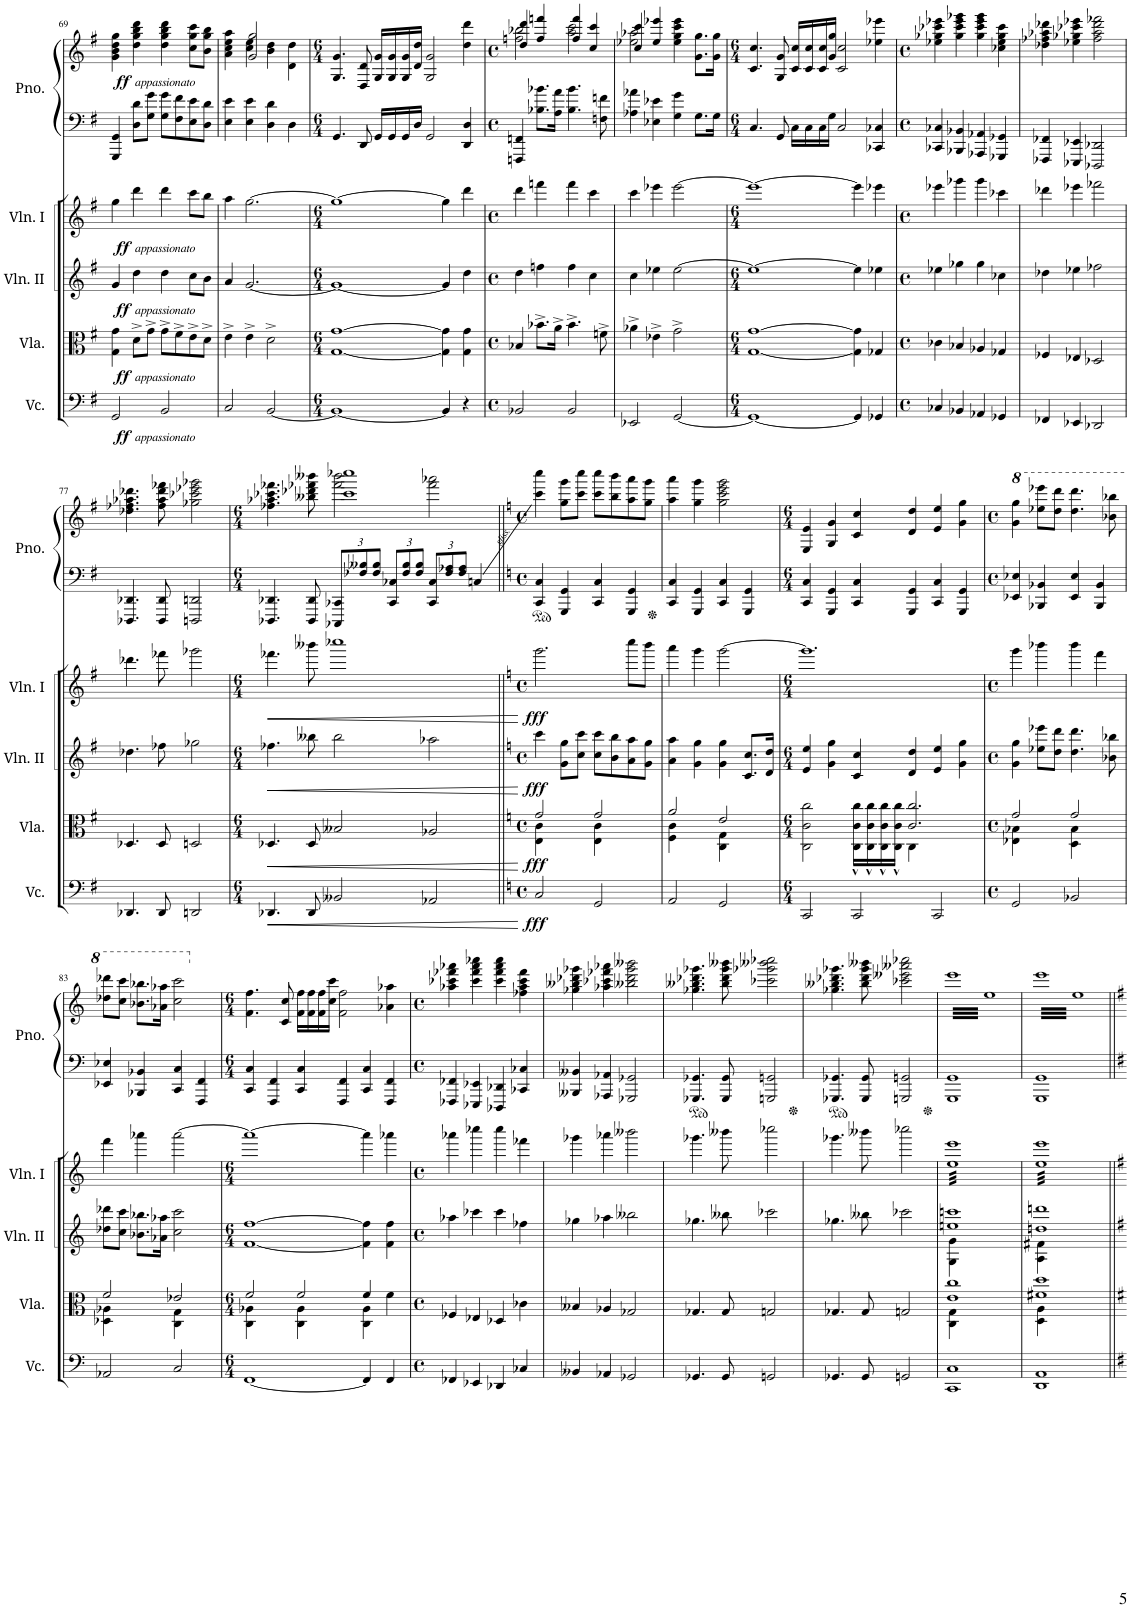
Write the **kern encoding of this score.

**kern	**dynam	**kern	**dynam	**kern	**dynam	**kern	**dynam	**kern	**kern	**dynam
*part5	*part5	*part4	*part4	*part3	*part3	*part2	*part2	*part1	*part1	*part1
*staff6	*staff6	*staff5	*staff5	*staff4	*staff4	*staff3	*staff3	*staff2	*staff1	*staff1/2
*I"Violoncello	*	*I"Viola	*	*I"Violin II	*	*I"Violin I	*	*I"Piano	*	*
*I'Vc.	*	*I'Vla.	*	*I'Vln. II	*	*I'Vln. I	*	*I'Pno.	*	*
!!LO:PB:g=z
*clefF4	*	*clefC3	*	*clefG2	*	*clefG2	*	*clefF4	*clefG2	*
*k[f#]	*	*k[f#]	*	*k[f#]	*	*k[f#]	*	*k[f#]	*k[f#]	*
*M4/4	*	*M4/4	*	*M4/4	*	*M4/4	*	*M4/4	*M4/4	*
=69	=69	=69	=69	=69	=69	=69	=69	=69	=69	=69
!	!LO:DY:b	!	!	!	!	!	!	!	!	!
!	!LO:DY:n=1:b	!	!LO:DY:b	!	!	!	!	!	!	!
!	!	!	!LO:DY:n=1:b	!	!LO:DY:b	!	!	!	!	!
!	!	!	!	!	!LO:DY:n=1:b	!	!LO:DY:b	!	!	!
!	!	!	!	!	!	!	!LO:DY:n=1:b	!	!	!LO:DY:b
!	!	!	!	!	!	!	!	!	!	!LO:DY:n=1:b
2GG/	ff other-dynamics	4G\ 4g\	ff other-dynamics	4g/	ff other-dynamics	4gg\	ff other-dynamics	4GGG/ 4GG/	4g\ 4b\ 4dd\ 4gg\	ff other-dynamics
.	.	8d^\L	.	4dd\	.	4ddd\	.	8D\ 8d\L	4dd\ 4gg\ 4bb\ 4ddd\	.
.	.	8g^\J	.	.	.	.	.	8G\ 8g\J	.	.
2BB/	.	8g^\L	.	4dd\	.	4ddd\	.	8G\ 8g\L	4dd\ 4gg\ 4bb\ 4ddd\	.
.	.	8f#^\	.	.	.	.	.	8F#\ 8f#\	.	.
.	.	8e^\	.	8cc\L	.	8ccc\L	.	8E\ 8e\	8cc\ 8gg\ 8ccc\L	.
.	.	8d^\J	.	8b\J	.	8bb\J	.	8D\ 8d\J	8b\ 8gg\ 8bb\J	.
=70	=70	=70	=70	=70	=70	=70	=70	=70	=70	=70
*	*	*	*	*	*	*	*	*	*^	*
2C/	.	4e^\	.	4a/	.	4aa\	.	4E\ 4e\	4a\ 4cc\ 4ee\ 4aa\	4ryy	.
.	.	4e^\	.	[2.g/	.	[2.gg\	.	4E\ 4e\	2g/ 2gg/	4cc\ 4ee\	.
[2BB/	.	2d^\	.	.	.	.	.	4D\ 4d\	.	4b\ 4dd\	.
.	.	.	.	.	.	.	.	4D\	4d\ 4dd\	4ryy	.
*	*	*	*	*	*	*	*	*	*v	*v	*
=71	=71	=71	=71	=71	=71	=71	=71	=71	=71	=71
*M6/4	*	*M6/4	*	*M6/4	*	*M6/4	*	*M6/4	*M6/4	*
1BB_	.	[1G [1g	.	1g_	.	1gg_	.	4.GG/	4.G/ 4.g/	.
.	.	.	.	.	.	.	.	8DD/	8D/ 8d/	.
.	.	.	.	.	.	.	.	16GG/LL	16G/ 16g/LL	.
.	.	.	.	.	.	.	.	16GG/	16G/ 16g/	.
.	.	.	.	.	.	.	.	16GG/	16G/ 16g/	.
.	.	.	.	.	.	.	.	16D/JJ	16d/ 16dd/JJ	.
.	.	.	.	.	.	.	.	2GG/	2G/ 2g/	.
4BB/]	.	4G\] 4g\]	.	4g/]	.	4gg\]	.	.	.	.
4r	.	4G\ 4g\	.	4dd\	.	4ddd\	.	4DD/ 4D/	4dd\ 4ddd\	.
=72	=72	=72	=72	=72	=72	=72	=72	=72	=72	=72
*M4/4	*	*M4/4	*	*M4/4	*	*M4/4	*	*M4/4	*M4/4	*
*met(c)	*	*met(c)	*	*met(c)	*	*met(c)	*	*met(c)	*met(c)	*
*	*	*	*	*	*	*	*	*	*^	*
2BB-X/	.	4B-X/	.	4dd\	.	4ddd\	.	4FFFn/ 4FFn/	4dd/ 4ddd/	2ffn\ 2bb-X\	.
.	.	8.b-X^\L	.	4ffn\	.	4fffn\	.	8.B-X\ 8.b-X\L	4ff/ 4fffn/	.	.
.	.	16a^\Jk	.	.	.	.	.	16A\ 16a\Jk	.	.	.
2BB-/	.	4.b-^\	.	4ff\	.	4fff\	.	4.B-\ 4.b-\	4ff/ 4fff/	2aa\ 2ccc\	.
.	.	.	.	4cc\	.	4ccc\	.	.	4cc/ 4ccc/	.	.
.	.	8fn^\	.	.	.	.	.	8Fn\ 8fn\	.	.	.
=73	=73	=73	=73	=73	=73	=73	=73	=73	=73	=73	=73
2EE-X/	.	4a-X^\	.	4cc\	.	4ccc\	.	4A-X\ 4a-X\	4cc/ 4ccc/	2ee-X\ 2aa-X\	.
.	.	4e-X^\	.	4ee-X\	.	4eee-X\	.	4E-X\ 4e-X\	4ee-/ 4eee-X/	.	.
[2GG/	.	2g^\	.	[2ee-\	.	[2eee-\	.	4G\ 4g\	4ee-\ 4gg\ 4ccc\ 4eee-\	2ryy	.
.	.	.	.	.	.	.	.	8.G\L	8.g\ 8.gg\L	.	.
.	.	.	.	.	.	.	.	16G\Jk	16g\ 16gg\Jk	.	.
*	*	*	*	*	*	*	*	*	*v	*v	*
=74	=74	=74	=74	=74	=74	=74	=74	=74	=74	=74
*M6/4	*	*M6/4	*	*M6/4	*	*M6/4	*	*M6/4	*M6/4	*
1GG_	.	[1G [1g	.	1ee-_	.	1eee-_	.	4.C/	4.c/ 4.cc/	.
.	.	.	.	.	.	.	.	8GG/	8G/ 8g/	.
.	.	.	.	.	.	.	.	16C\LL	16c/ 16cc/LL	.
.	.	.	.	.	.	.	.	16C\	16c/ 16cc/	.
.	.	.	.	.	.	.	.	16C\	16c/ 16cc/	.
.	.	.	.	.	.	.	.	16G\JJ	16g/ 16gg/JJ	.
.	.	.	.	.	.	.	.	2C/	2c/ 2cc/	.
4GG/]	.	4G\] 4g\]	.	4ee-\]	.	4eee-\]	.	.	.	.
4GG-X/	.	4G-X/	.	4ee-X\	.	4eee-X\	.	4CC-X/ 4C-X/	4ee-X\ 4eee-X\	.
=75	=75	=75	=75	=75	=75	=75	=75	=75	=75	=75
*M4/4	*	*M4/4	*	*M4/4	*	*M4/4	*	*M4/4	*M4/4	*
*met(c)	*	*met(c)	*	*met(c)	*	*met(c)	*	*met(c)	*met(c)	*
4C-X/	.	4c-X\	.	4ee-X\	.	4eee-X\	.	4CC-X/ 4C-X/	4ee-X\ 4gg-X\ 4ccc-X\ 4eee-X\	.
4BB-X/	.	4B-X/	.	4gg-X\	.	4ggg-X\	.	4BBB-X/ 4BB-X/	4gg-\ 4ccc-\ 4eee-\ 4ggg-X\	.
4AA-X/	.	4A-X/	.	4gg-\	.	4ggg-\	.	4AAA-X/ 4AA-X/	4gg-\ 4ccc-\ 4eee-\ 4ggg-\	.
4GG-X/	.	4G-X/	.	4cc-X\	.	4ccc-X\	.	4GGG-X/ 4GG-X/	4cc-X\ 4ee-\ 4gg-\ 4ccc-\	.
=76	=76	=76	=76	=76	=76	=76	=76	=76	=76	=76
4FF-X/	.	4F-X/	.	4dd-X\	.	4ddd-X\	.	4FFF-X/ 4FF-X/	4dd-X\ 4ff-X\ 4aa-X\ 4ddd-X\	.
4EE-X/	.	4E-X/	.	4ee-X\	.	4eee-X\	.	4EEE-X/ 4EE-X/	4ee-X\ 4gg-X\ 4ccc-X\ 4eee-X\	.
2DD-X/	.	2D-X/	.	2ff-X\	.	2fff-X\	.	2DDD-X/ 2DD-X/	2ff-\ 2aa-\ 2ddd-\ 2fff-X\	.
!!LO:LB:g=z
=77	=77	=77	=77	=77	=77	=77	=77	=77	=77	=77
4.DD-X/	.	4.D-X/	.	4.dd-X\	.	4.ddd-X\	.	4.DDD-X/ 4.DD-X/	4.dd-X\ 4.ff-X\ 4.aa-X\ 4.ddd-X\	.
8DD-/	.	8D-/	.	8ff-X\	.	8fff-X\	.	8DDD-/ 8DD-/	8ff-\ 8aa-\ 8ddd-\ 8fff-X\	.
2DDn/	.	2Dn/	.	2gg-X\	.	2ggg-X\	.	2DDDn/ 2DDn/	2gg-X\ 2ccc-X\ 2eee-X\ 2ggg-X\	.
=78	=78	=78	=78	=78	=78	=78	=78	=78	=78	=78
*M6/4	*	*M6/4	*	*M6/4	*	*M6/4	*	*M6/4	*M6/4	*
!	!LO:HP:b	!	!LO:HP:b	!	!LO:HP:b	!	!LO:HP:b	!	!	!
*	*	*	*	*	*	*	*	*	*^	*
4.DD-X/	<	4.D-X/	<	4.ff-X\	<	4.fff-X\	<	4.DDD-X/ 4.DD-X/	4.ff-X\ 4.aa-X\ 4.ccc-X\ 4.fff-X\	2ryy	.
8DD-/	.	8D-/	.	8bb--X\	.	8bbb--X\	.	8DDD-/ 8DD-/	8bb--X\ 8ddd-X\ 8fff-X\ 8bbb--X\	.	.
*	*	*	*	*	*	*	*	*Xbrackettup	*	*	*
2BB--X/	.	2B--X/	.	2bb--\	.	1cccc-X	.	12CCC-X/ 12CC-X/L	1ccc- 1cccc-X	2fff-\ 2bbb--\	.
.	.	.	.	.	.	.	.	12F-X/ 12B--X/	.	.	.
.	.	.	.	.	.	.	.	12F-/ 12B--/J	.	.	.
.	.	.	.	.	.	.	.	12CC-/ 12C-X/L	.	.	.
.	.	.	.	.	.	.	.	12F-/ 12B--/	.	.	.
.	.	.	.	.	.	.	.	12F-/ 12B--/J	.	.	.
2AA-X/	.	2A-X/	.	2aa-X\	.	.	.	12CC-/ 12C-/L	.	2fff-\ 2aaa-X\	.
.	.	.	.	.	.	.	.	12F-/ 12A-X/	.	.	.
.	.	.	.	.	.	.	.	12F-/ 12A-/J	.	.	.
.	.	.	.	.	.	.	.	4Cn/	.	.	.
*	*	*	*	*	*	*	*	*	*v	*v	*
.	[	.	[	.	[	.	[	.	.	.
=79||	=79||	=79||	=79||	=79||	=79||	=79||	=79||	=79||	=79||	=79||
*k[]	*	*k[]	*	*k[]	*	*k[]	*	*k[]	*k[]	*
*M4/4	*	*M4/4	*	*M4/4	*	*M4/4	*	*M4/4	*M4/4	*
*met(c)	*	*met(c)	*	*met(c)	*	*met(c)	*	*met(c)	*met(c)	*
*	*	*^	*	*	*	*	*	*	*	*
!	!LO:DY:b	!	!	!LO:DY:b	!	!LO:DY:b	!	!LO:DY:b	!	!	!
2C/	fff	2g/	4E\ 4c\	fff	4ccc\	fff	2.ggg\	fff	4CC/ 4C/	4ccc\ 4cccc\	.
.	.	.	4ryy	.	8g\ 8gg\L	.	.	.	4GGG/ 4GG/	8gg\ 8ggg\L	.
.	.	.	.	.	8cc\ 8ccc\J	.	.	.	.	8ccc\ 8cccc\J	.
2GG/	.	2g/	4E\ 4c\	.	8cc\ 8ccc\L	.	.	.	4CC/ 4C/	8ccc\ 8cccc\L	.
.	.	.	.	.	8b\ 8bb\	.	.	.	.	8bb\ 8bbb\	.
.	.	.	4ryy	.	8a\ 8aa\	.	8cccc\L	.	4GGG/ 4GG/	8aa\ 8aaa\	.
.	.	.	.	.	8g\ 8gg\J	.	8bbb\J	.	.	8gg\ 8ggg\J	.
=80	=80	=80	=80	=80	=80	=80	=80	=80	=80	=80	=80
2AA/	.	2a/	4F\ 4c\	.	4a\ 4aa\	.	4aaa\	.	4CC/ 4C/	4aa\ 4aaa\	.
.	.	.	4ryy	.	4g\ 4gg\	.	4ggg\	.	4GGG/ 4GG/	4gg\ 4ggg\	.
2GG/	.	2e/	4C\ 4G\	.	4g\ 4gg\	.	[2ggg\	.	4CC/ 4C/	2gg\ 2ccc\ 2eee\ 2ggg\	.
.	.	.	4ryy	.	8.c/ 8.cc/L	.	.	.	4GGG/ 4GG/	.	.
.	.	.	.	.	16d/ 16dd/Jk	.	.	.	.	.	.
=81	=81	=81	=81	=81	=81	=81	=81	=81	=81	=81	=81
*M6/4	*	*M6/4	*	*	*M6/4	*	*M6/4	*	*M6/4	*M6/4	*
2CC/	.	2C\ 2c\ 2cc\	2.ryy	.	4e/ 4ee/	.	1.ggg]	.	4CC/ 4C/	4E/ 4e/	.
.	.	.	.	.	4g\ 4gg\	.	.	.	4GGG/ 4GG/	4G/ 4g/	.
2CC/	.	16C\^^ 16c\^^ 16cc\^^LL	.	.	4c/ 4cc/	.	.	.	4CC/ 4C/	4c/ 4cc/	.
.	.	16C\^^ 16c\^^ 16cc\^^	.	.	.	.	.	.	.	.	.
.	.	16C\^^ 16c\^^ 16cc\^^	.	.	.	.	.	.	.	.	.
.	.	16C\^^ 16c\^^ 16cc\^^JJ	.	.	.	.	.	.	.	.	.
.	.	2.c/ 2.cc/	4C\	.	4d/ 4dd/	.	.	.	4GGG/ 4GG/	4d/ 4dd/	.
2CC/	.	.	2ryy	.	4e/ 4ee/	.	.	.	4CC/ 4C/	4e/ 4ee/	.
.	.	.	.	.	4g\ 4gg\	.	.	.	4GGG/ 4GG/	4g\ 4gg\	.
=82	=82	=82	=82	=82	=82	=82	=82	=82	=82	=82	=82
*M4/4	*	*M4/4	*	*	*M4/4	*	*M4/4	*	*M4/4	*M4/4	*
*met(c)	*	*met(c)	*	*	*met(c)	*	*met(c)	*	*met(c)	*met(c)	*
*	*	*	*	*	*	*	*	*	*	*8va	*
2GG/	.	2g/	4E-X\ 4B-X\	.	4g\ 4gg\	.	4ggg\	.	4EE-X/ 4E-X/	4gg\ 4ggg\	.
.	.	.	4ryy	.	8ee-X\ 8eee-X\L	.	4bbb-X\	.	4BBB-X/ 4BB-X/	8eee-X\ 8eeee-X\L	.
.	.	.	.	.	8dd\ 8ddd\J	.	.	.	.	8ddd\ 8dddd\J	.
2BB-X/	.	2g/	4D\ 4B-\	.	4.dd\ 4.ddd\	.	4bbb-\	.	4EE-/ 4E-/	4.ddd\ 4.dddd\	.
.	.	.	4ryy	.	.	.	4fff\	.	4BBB-/ 4BB-/	.	.
.	.	.	.	.	8b-X\ 8bb-X\	.	.	.	.	8bb-X\ 8bbb-X\	.
!!LO:LB:g=z
=83	=83	=83	=83	=83	=83	=83	=83	=83	=83	=83	=83
2AA-X/	.	2f/	4D-X\ 4A-X\	.	8dd-X\ 8ddd-X\L	.	4fff\	.	4EE-X/ 4E-X/	8ddd-X\ 8dddd-X\L	.
.	.	.	.	.	8cc\ 8ccc\J	.	.	.	.	8ccc\ 8cccc\J	.
.	.	.	4ryy	.	8.b-X\ 8.bb-X\L	.	4aaa-X\	.	4BBB-X/ 4BB-X/	8.bb-X\ 8.bbb-X\L	.
.	.	.	.	.	16a-X\ 16aa-X\Jk	.	.	.	.	16aa-X\ 16aaa-X\Jk	.
2C/	.	2e-X/	4C\ 4G\	.	2cc\ 2ccc\	.	[2aaa-\	.	4CC/ 4C/	2ccc\ 2cccc\	.
.	.	.	4ryy	.	.	.	.	.	4FFF/ 4FF/	.	.
=84	=84	=84	=84	=84	=84	=84	=84	=84	=84	=84	=84
*M6/4	*	*M6/4	*	*	*M6/4	*	*M6/4	*	*M6/4	*M6/4	*
*	*	*	*	*	*	*	*	*	*	*X8va	*
[1FF	.	2f/	4C\ 4A-X\	.	[1f [1ff	.	1aaa-_	.	4CC/ 4C/	4.f\ 4.ff\	.
.	.	.	4ryy	.	.	.	.	.	4FFF/ 4FF/	.	.
.	.	.	.	.	.	.	.	.	.	8c/ 8cc/	.
.	.	2f/	4C\ 4A-\	.	.	.	.	.	4CC/ 4C/	16f\ 16ff\LL	.
.	.	.	.	.	.	.	.	.	.	16f\ 16ff\	.
.	.	.	.	.	.	.	.	.	.	16f\ 16ff\	.
.	.	.	.	.	.	.	.	.	.	16cc\ 16ccc\JJ	.
.	.	.	4ryy	.	.	.	.	.	4FFF/ 4FF/	2f\ 2ff\	.
4FF/]	.	4f/	4C\ 4A-\	.	4f\] 4ff\]	.	4aaa-\]	.	4CC/ 4C/	.	.
4FF/	.	4f\	4ryy	.	4f\ 4ff\	.	4aaa-X\	.	4FFF/ 4FF/	4a-X\ 4aa-X\	.
*	*	*v	*v	*	*	*	*	*	*	*	*
=85	=85	=85	=85	=85	=85	=85	=85	=85	=85	=85
*M4/4	*	*M4/4	*	*M4/4	*	*M4/4	*	*M4/4	*M4/4	*
*met(c)	*	*met(c)	*	*met(c)	*	*met(c)	*	*met(c)	*met(c)	*
4FF-X/	.	4F-X/	.	4aa-X\	.	4aaa-X\	.	4FFF-X/ 4FF-X/	4aa-X\ 4ccc-X\ 4fff-X\ 4aaa-X\	.
4EE-X/	.	4E-X/	.	4ccc-X\	.	4cccc-X\	.	4EEE-X/ 4EE-X/	4ccc-\ 4fff-\ 4aaa-\ 4cccc-X\	.
4DD-X/	.	4D-X/	.	4ccc-\	.	4cccc-\	.	4DDD-X/ 4DD-X/	4ccc-\ 4fff-\ 4aaa-\ 4cccc-\	.
4C-X/	.	4c-X\	.	4ff-X\	.	4fff-X\	.	4CC-X/ 4C-X/	4ff-X\ 4aa-\ 4ccc-\ 4fff-\	.
=86	=86	=86	=86	=86	=86	=86	=86	=86	=86	=86
4BB--X/	.	4B--X/	.	4gg-X\	.	4ggg-X\	.	4BBB--X/ 4BB--X/	4gg-X\ 4bb--X\ 4ddd-X\ 4ggg-X\	.
4AA-X/	.	4A-X/	.	4aa-X\	.	4aaa-X\	.	4AAA-X/ 4AA-X/	4aa-X\ 4ccc-X\ 4fff-X\ 4aaa-X\	.
2GG-X/	.	2G-X/	.	2bb--X\	.	2bbb--X\	.	2GGG-X/ 2GG-X/	2bb--X\ 2ddd-\ 2ggg-\ 2bbb--X\	.
=87	=87	=87	=87	=87	=87	=87	=87	=87	=87	=87
4.GG-X/	.	4.G-X/	.	4.gg-X\	.	4.ggg-X\	.	4.GGG-X/ 4.GG-X/	4.gg-X\ 4.bb--X\ 4.ddd-X\ 4.ggg-X\	.
8GG-/	.	8G-/	.	8bb--X\	.	8bbb--X\	.	8GGG-/ 8GG-/	8bb--\ 8ddd-\ 8ggg-\ 8bbb--X\	.
2GGn/	.	2Gn/	.	2ccc-X\	.	2cccc-X\	.	2GGGn/ 2GGn/	2ccc-X\ 2ggg-X\ 2bbb--X\ 2cccc-X\	.
=88	=88	=88	=88	=88	=88	=88	=88	=88	=88	=88
4.GG-X/	.	4.G-X/	.	4.gg-X\	.	4.ggg-X\	.	4.GGG-X/ 4.GG-X/	4.gg-X\ 4.bb--X\ 4.ddd-X\ 4.ggg-X\	.
8GG-/	.	8G-/	.	8bb--X\	.	8bbb--X\	.	8GGG-/ 8GG-/	8bb--\ 8ddd-\ 8ggg-\ 8bbb--X\	.
2GGn/	.	2Gn/	.	2ccc-X\	.	2cccc-X\	.	2GGGn/ 2GGn/	2ccc-X\ 2eee--X\ 2aaa--X\ 2cccc-X\	.
=89	=89	=89	=89	=89	=89	=89	=89	=89	=89	=89
*	*	*^	*	*^	*	*	*	*	*	*
*	*	*	*	*	*	*	*	*tremolo	*	*	*	*
*	*	*	*	*	*	*	*	*	*	*	*tremolo	*
1CC 1C	.	1e 1cc	4C\ 4G\	.	1een 1cccn	4G\ 4g\	.	32ee 32eeeLLL	.	1GGG 1GG	64eeeLLLL	.
.	.	.	.	.	.	.	.	.	.	.	64ee	.
.	.	.	.	.	.	.	.	32ee 32eee	.	.	64eee	.
.	.	.	.	.	.	.	.	.	.	.	64ee	.
.	.	.	.	.	.	.	.	32ee 32eee	.	.	64eee	.
.	.	.	.	.	.	.	.	.	.	.	64ee	.
.	.	.	.	.	.	.	.	32ee 32eee	.	.	64eee	.
.	.	.	.	.	.	.	.	.	.	.	64ee	.
.	.	.	.	.	.	.	.	32ee 32eee	.	.	64eee	.
.	.	.	.	.	.	.	.	.	.	.	64ee	.
.	.	.	.	.	.	.	.	32ee 32eee	.	.	64eee	.
.	.	.	.	.	.	.	.	.	.	.	64ee	.
.	.	.	.	.	.	.	.	32ee 32eee	.	.	64eee	.
.	.	.	.	.	.	.	.	.	.	.	64ee	.
.	.	.	.	.	.	.	.	32ee 32eee	.	.	64eee	.
.	.	.	.	.	.	.	.	.	.	.	64ee	.
.	.	.	2.ryy	.	.	2.ryy	.	32ee 32eee	.	.	64eee	.
.	.	.	.	.	.	.	.	.	.	.	64ee	.
.	.	.	.	.	.	.	.	32ee 32eee	.	.	64eee	.
.	.	.	.	.	.	.	.	.	.	.	64ee	.
.	.	.	.	.	.	.	.	32ee 32eee	.	.	64eee	.
.	.	.	.	.	.	.	.	.	.	.	64ee	.
.	.	.	.	.	.	.	.	32ee 32eee	.	.	64eee	.
.	.	.	.	.	.	.	.	.	.	.	64ee	.
.	.	.	.	.	.	.	.	32ee 32eee	.	.	64eee	.
.	.	.	.	.	.	.	.	.	.	.	64ee	.
.	.	.	.	.	.	.	.	32ee 32eee	.	.	64eee	.
.	.	.	.	.	.	.	.	.	.	.	64ee	.
.	.	.	.	.	.	.	.	32ee 32eee	.	.	64eee	.
.	.	.	.	.	.	.	.	.	.	.	64ee	.
.	.	.	.	.	.	.	.	32ee 32eee	.	.	64eee	.
.	.	.	.	.	.	.	.	.	.	.	64ee	.
.	.	.	.	.	.	.	.	32ee 32eee	.	.	64eee	.
.	.	.	.	.	.	.	.	.	.	.	64ee	.
.	.	.	.	.	.	.	.	32ee 32eee	.	.	64eee	.
.	.	.	.	.	.	.	.	.	.	.	64ee	.
.	.	.	.	.	.	.	.	32ee 32eee	.	.	64eee	.
.	.	.	.	.	.	.	.	.	.	.	64ee	.
.	.	.	.	.	.	.	.	32ee 32eee	.	.	64eee	.
.	.	.	.	.	.	.	.	.	.	.	64ee	.
.	.	.	.	.	.	.	.	32ee 32eee	.	.	64eee	.
.	.	.	.	.	.	.	.	.	.	.	64ee	.
.	.	.	.	.	.	.	.	32ee 32eee	.	.	64eee	.
.	.	.	.	.	.	.	.	.	.	.	64ee	.
.	.	.	.	.	.	.	.	32ee 32eee	.	.	64eee	.
.	.	.	.	.	.	.	.	.	.	.	64ee	.
.	.	.	.	.	.	.	.	32ee 32eee	.	.	64eee	.
.	.	.	.	.	.	.	.	.	.	.	64ee	.
.	.	.	.	.	.	.	.	32ee 32eee	.	.	64eee	.
.	.	.	.	.	.	.	.	.	.	.	64ee	.
.	.	.	.	.	.	.	.	32ee 32eee	.	.	64eee	.
.	.	.	.	.	.	.	.	.	.	.	64ee	.
.	.	.	.	.	.	.	.	32ee 32eee	.	.	64eee	.
.	.	.	.	.	.	.	.	.	.	.	64ee	.
.	.	.	.	.	.	.	.	32ee 32eee	.	.	64eee	.
.	.	.	.	.	.	.	.	.	.	.	64ee	.
.	.	.	.	.	.	.	.	32ee 32eee	.	.	64eee	.
.	.	.	.	.	.	.	.	.	.	.	64ee	.
.	.	.	.	.	.	.	.	32ee 32eee	.	.	64eee	.
.	.	.	.	.	.	.	.	.	.	.	64ee	.
.	.	.	.	.	.	.	.	32ee 32eee	.	.	64eee	.
.	.	.	.	.	.	.	.	.	.	.	64ee	.
.	.	.	.	.	.	.	.	32ee 32eeeJJJ	.	.	64eee	.
.	.	.	.	.	.	.	.	.	.	.	64eeJJJJ	.
=90	=90	=90	=90	=90	=90	=90	=90	=90	=90	=90	=90	=90
1DD 1AA	.	1f#X 1dd	4D\ 4A\	.	1ddn 1dddn	4A\ 4f#X\	.	32ee 32eeeLLL	.	1GGG 1GG	64eeeLLLL	.
.	.	.	.	.	.	.	.	.	.	.	64ee	.
.	.	.	.	.	.	.	.	32ee 32eee	.	.	64eee	.
.	.	.	.	.	.	.	.	.	.	.	64ee	.
.	.	.	.	.	.	.	.	32ee 32eee	.	.	64eee	.
.	.	.	.	.	.	.	.	.	.	.	64ee	.
.	.	.	.	.	.	.	.	32ee 32eee	.	.	64eee	.
.	.	.	.	.	.	.	.	.	.	.	64ee	.
.	.	.	.	.	.	.	.	32ee 32eee	.	.	64eee	.
.	.	.	.	.	.	.	.	.	.	.	64ee	.
.	.	.	.	.	.	.	.	32ee 32eee	.	.	64eee	.
.	.	.	.	.	.	.	.	.	.	.	64ee	.
.	.	.	.	.	.	.	.	32ee 32eee	.	.	64eee	.
.	.	.	.	.	.	.	.	.	.	.	64ee	.
.	.	.	.	.	.	.	.	32ee 32eee	.	.	64eee	.
.	.	.	.	.	.	.	.	.	.	.	64ee	.
.	.	.	2.ryy	.	.	2.ryy	.	32ee 32eee	.	.	64eee	.
.	.	.	.	.	.	.	.	.	.	.	64ee	.
.	.	.	.	.	.	.	.	32ee 32eee	.	.	64eee	.
.	.	.	.	.	.	.	.	.	.	.	64ee	.
.	.	.	.	.	.	.	.	32ee 32eee	.	.	64eee	.
.	.	.	.	.	.	.	.	.	.	.	64ee	.
.	.	.	.	.	.	.	.	32ee 32eee	.	.	64eee	.
.	.	.	.	.	.	.	.	.	.	.	64ee	.
.	.	.	.	.	.	.	.	32ee 32eee	.	.	64eee	.
.	.	.	.	.	.	.	.	.	.	.	64ee	.
.	.	.	.	.	.	.	.	32ee 32eee	.	.	64eee	.
.	.	.	.	.	.	.	.	.	.	.	64ee	.
.	.	.	.	.	.	.	.	32ee 32eee	.	.	64eee	.
.	.	.	.	.	.	.	.	.	.	.	64ee	.
.	.	.	.	.	.	.	.	32ee 32eee	.	.	64eee	.
.	.	.	.	.	.	.	.	.	.	.	64ee	.
.	.	.	.	.	.	.	.	32ee 32eee	.	.	64eee	.
.	.	.	.	.	.	.	.	.	.	.	64ee	.
.	.	.	.	.	.	.	.	32ee 32eee	.	.	64eee	.
.	.	.	.	.	.	.	.	.	.	.	64ee	.
.	.	.	.	.	.	.	.	32ee 32eee	.	.	64eee	.
.	.	.	.	.	.	.	.	.	.	.	64ee	.
.	.	.	.	.	.	.	.	32ee 32eee	.	.	64eee	.
.	.	.	.	.	.	.	.	.	.	.	64ee	.
.	.	.	.	.	.	.	.	32ee 32eee	.	.	64eee	.
.	.	.	.	.	.	.	.	.	.	.	64ee	.
.	.	.	.	.	.	.	.	32ee 32eee	.	.	64eee	.
.	.	.	.	.	.	.	.	.	.	.	64ee	.
.	.	.	.	.	.	.	.	32ee 32eee	.	.	64eee	.
.	.	.	.	.	.	.	.	.	.	.	64ee	.
.	.	.	.	.	.	.	.	32ee 32eee	.	.	64eee	.
.	.	.	.	.	.	.	.	.	.	.	64ee	.
.	.	.	.	.	.	.	.	32ee 32eee	.	.	64eee	.
.	.	.	.	.	.	.	.	.	.	.	64ee	.
.	.	.	.	.	.	.	.	32ee 32eee	.	.	64eee	.
.	.	.	.	.	.	.	.	.	.	.	64ee	.
.	.	.	.	.	.	.	.	32ee 32eee	.	.	64eee	.
.	.	.	.	.	.	.	.	.	.	.	64ee	.
.	.	.	.	.	.	.	.	32ee 32eee	.	.	64eee	.
.	.	.	.	.	.	.	.	.	.	.	64ee	.
.	.	.	.	.	.	.	.	32ee 32eee	.	.	64eee	.
.	.	.	.	.	.	.	.	.	.	.	64ee	.
.	.	.	.	.	.	.	.	32ee 32eee	.	.	64eee	.
.	.	.	.	.	.	.	.	.	.	.	64ee	.
.	.	.	.	.	.	.	.	32ee 32eee	.	.	64eee	.
.	.	.	.	.	.	.	.	.	.	.	64ee	.
.	.	.	.	.	.	.	.	32ee 32eeeJJJ	.	.	64eee	.
*	*	*	*	*	*	*	*	*Xtremolo	*	*	*	*
.	.	.	.	.	.	.	.	.	.	.	64eeJJJJ	.
*	*	*	*	*	*	*	*	*	*	*	*Xtremolo	*
.	.	.	.	.	.	.	.	.	.	.	.	.
.	.	.	.	.	.	.	.	.	.	.	.	.
.	.	.	.	.	.	.	.	.	.	.	.	.
.	.	.	.	.	.	.	.	.	.	.	.	.
.	.	.	.	.	.	.	.	.	.	.	.	.
.	.	.	.	.	.	.	.	.	.	.	.	.
.	.	.	.	.	.	.	.	.	.	.	.	.
.	.	.	.	.	.	.	.	.	.	.	.	.
.	.	.	.	.	.	.	.	.	.	.	.	.
.	.	.	.	.	.	.	.	.	.	.	.	.
.	.	.	.	.	.	.	.	.	.	.	.	.
.	.	.	.	.	.	.	.	.	.	.	.	.
.	.	.	.	.	.	.	.	.	.	.	.	.
.	.	.	.	.	.	.	.	.	.	.	.	.
.	.	.	.	.	.	.	.	.	.	.	.	.
.	.	.	.	.	.	.	.	.	.	.	.	.
.	.	.	.	.	.	.	.	.	.	.	.	.
.	.	.	.	.	.	.	.	.	.	.	.	.
.	.	.	.	.	.	.	.	.	.	.	.	.
.	.	.	.	.	.	.	.	.	.	.	.	.
.	.	.	.	.	.	.	.	.	.	.	.	.
.	.	.	.	.	.	.	.	.	.	.	.	.
.	.	.	.	.	.	.	.	.	.	.	.	.
.	.	.	.	.	.	.	.	.	.	.	.	.
.	.	.	.	.	.	.	.	.	.	.	.	.
.	.	.	.	.	.	.	.	.	.	.	.	.
.	.	.	.	.	.	.	.	.	.	.	.	.
.	.	.	.	.	.	.	.	.	.	.	.	.
.	.	.	.	.	.	.	.	.	.	.	.	.
.	.	.	.	.	.	.	.	.	.	.	.	.
.	.	.	.	.	.	.	.	.	.	.	.	.
.	.	.	.	.	.	.	.	.	.	.	.	.
*	*	*v	*v	*	*	*	*	*	*	*	*	*
*	*	*	*	*v	*v	*	*	*	*	*	*
=||	=||	=||	=||	=||	=||	=||	=||	=||	=||	=||
*-	*-	*-	*-	*-	*-	*-	*-	*-	*-	*-
